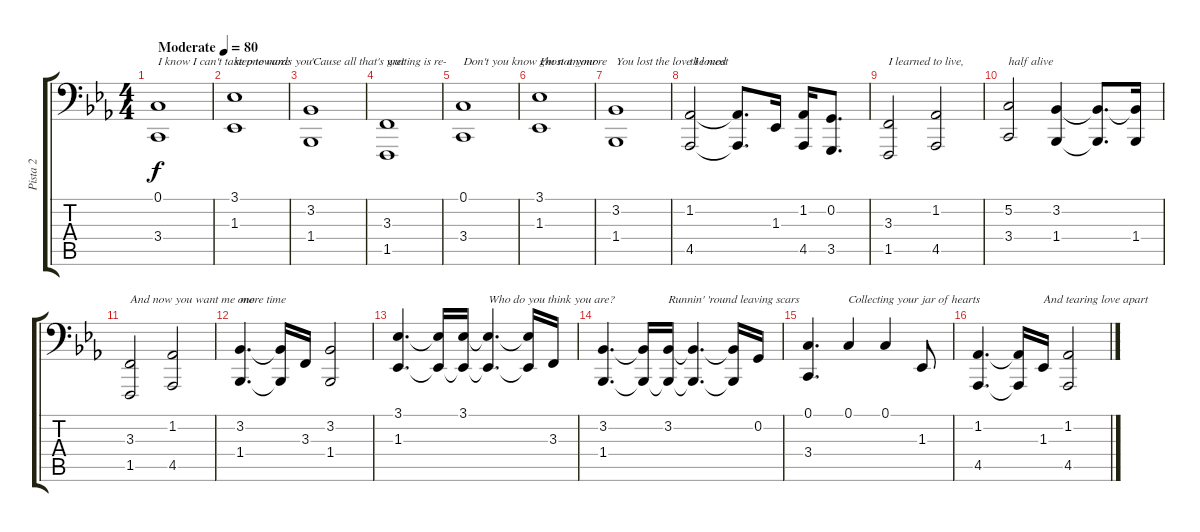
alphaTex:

\track ("Pista 2" "Pista 2") {instrument acousticgrandpiano}
\staff {score tabs}
\tuning (C3 G2 D2 A1 E1 B0) {hide}
\ts (4 4)
\tempo (80 "Moderate")
\clef f4
\ks eb
(0.1 3.4).1{txt "I know I can't take one more" dy f instrument acousticgrandpiano} |
(3.1 1.3).1{txt "step towards you"} |
(3.2 1.4).1{txt "'Cause all that's waiting is re-"} |
(3.3 1.5).1{txt "gret"} |
(0.1 3.4).1{txt "Don't you know I'm not your"} |
(3.1 1.3).1{txt "ghost anymore"} |
(3.2 1.4).1{txt "You lost the love I loved"} |
(1.2 4.5).2{txt "the most"} (1.2{t} 4.5{t}).8{d} 1.3.16 (1.2 4.5).16 (0.2 3.5).8{d} |
(3.3 1.5).2{txt "I learned to live,"} (1.2 4.5).2 |
(5.2 3.4).2{txt "half alive"} (3.2 1.4).4 (3.2{t} 1.4{t}).8{d} (3.2{t} 1.4).16 |
(3.3 1.5).2{txt "And now you want me one "} (1.2 4.5).2 |
(3.2 1.4).4{d txt "more time"} (3.2{t} 1.4{t}).16 3.3.16 (3.2 1.4).2 |
(3.1 1.3).4{d} (3.1{t} 1.3{t}).16 (3.1 1.3{t}).16 (3.1{t} 1.3{t}).4{d txt "Who do you think you are?"} (3.1{t} 1.3{t}).16 3.3.16 |
(3.2 1.4).4{d} (3.2{t} 1.4{t}).16 (3.2 1.4{t}).16{txt "Runnin' 'round leaving scars"} (3.2{t} 1.4{t}).4{d} (3.2{t} 1.4{t}).16 0.2.16 |
(0.1 3.4).4{d} 0.1.4{txt "Collecting your jar of hearts"} 0.1.4 1.3.8 |
(1.2 4.5).4{d} (1.2{t} 4.5{t}).16 1.3.16{txt "And tearing love apart"} (1.2 4.5).2
